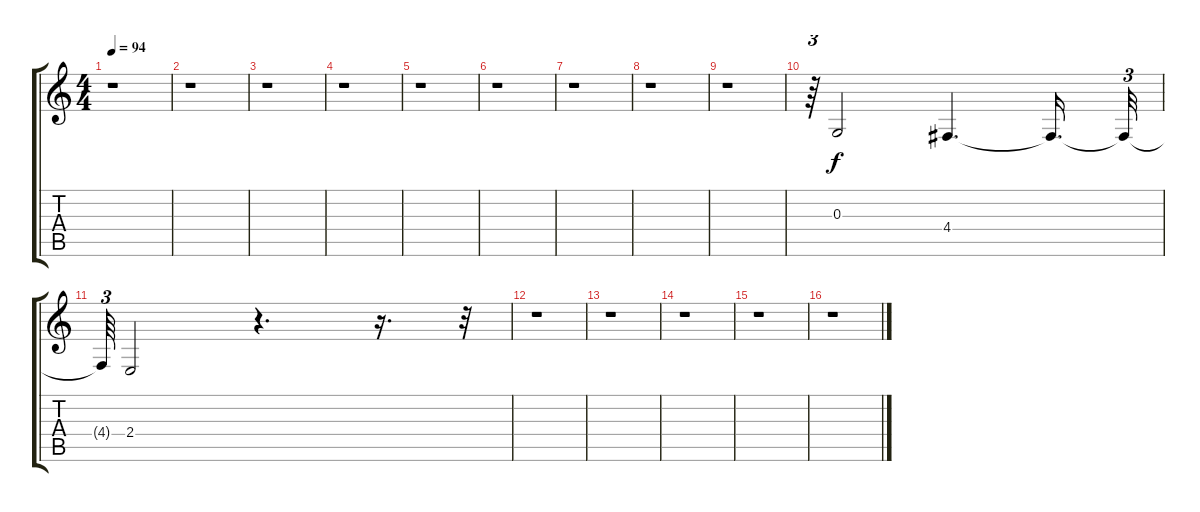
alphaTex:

\track "" {instrument voiceoohs}
\staff {score tabs}
\tuning (E4 B3 G3 D3 A2 E2) {hide}
\ts (4 4)
\tempo 94
\clef g2
\ks c
r.1{dy f} |
r.1 |
r.1 |
r.1 |
r.1 |
r.1 |
r.1 |
r.1 |
r.1 |
r.64{tu (3 2)} 0.3.2 4.4.4{d} 4.4{t}.16{d} 4.4{t}.32{tu (3 2)} |
4.4{t}.64{tu (3 2)} 2.4.2 r.4{d} r.16{d} r.32{tu (3 2)} |
r.1 |
r.1 |
r.1 |
r.1 |
r.1
